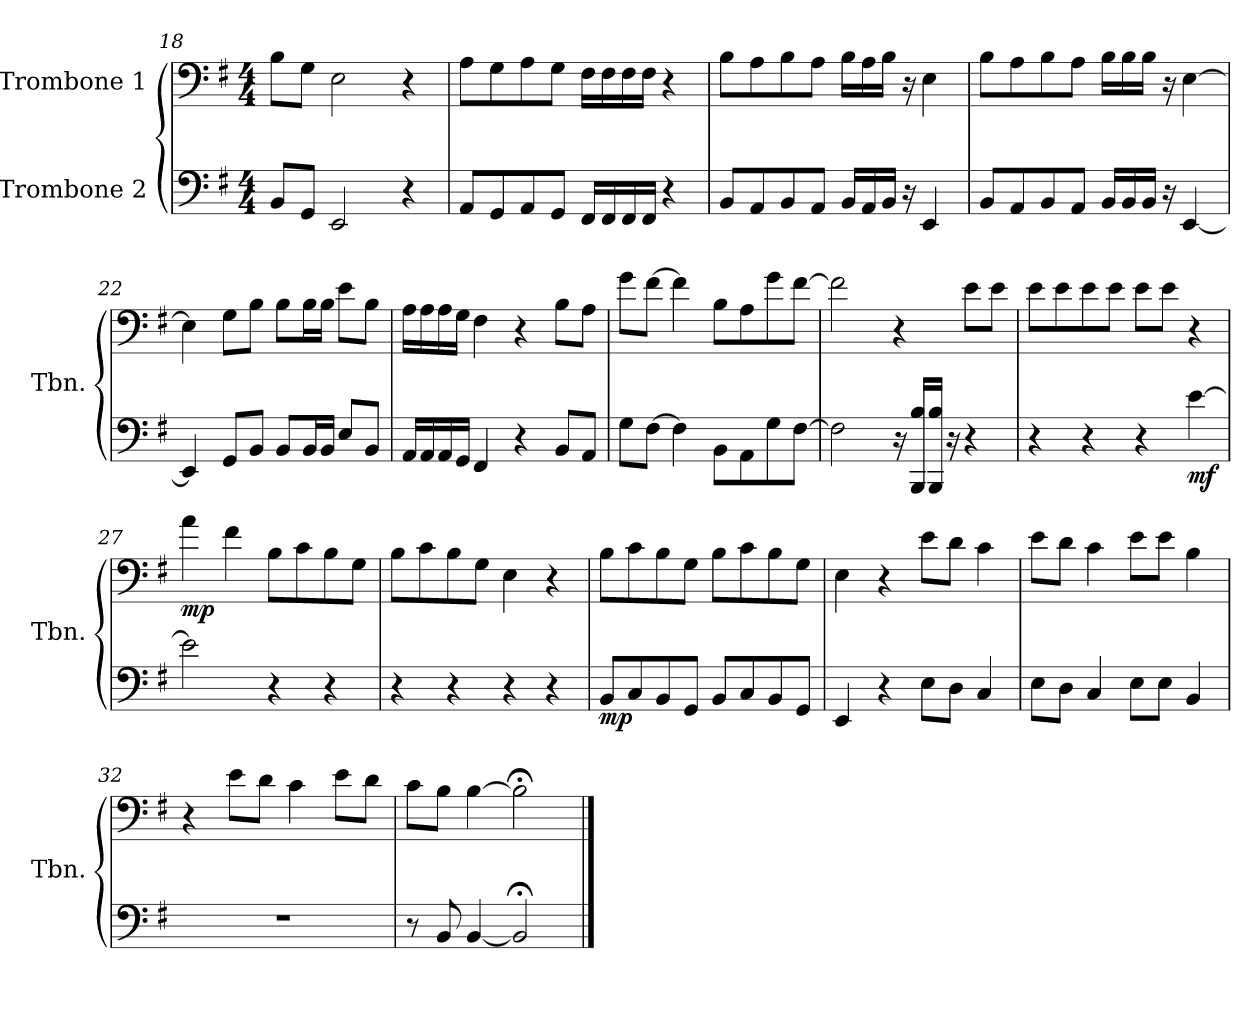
**kern	**dynam	**kern	**dynam
*part2	*part2	*part1	*part1
*staff2	*staff2	*staff1	*staff1
*I"Trombone 2	*	*I"Trombone 1	*
*I'Tbn.	*	*I'Tbn.	*
!!LO:LB:g=z
*clefF4	*	*clefF4	*
*k[f#]	*	*k[f#]	*
*M4/4	*	*M4/4	*
=18	=18	=18	=18
8BB/L	.	8B\L	.
8GG/J	.	8G\J	.
2EE/	.	2E\	.
4r	.	4r	.
=19	=19	=19	=19
8AA/L	.	8A\L	.
8GG/	.	8G\	.
8AA/	.	8A\	.
8GG/J	.	8G\J	.
16FF#/LL	.	16F#\LL	.
16FF#/	.	16F#\	.
16FF#/	.	16F#\	.
16FF#/JJ	.	16F#\JJ	.
4r	.	4r	.
=20	=20	=20	=20
8BB/L	.	8B\L	.
8AA/	.	8A\	.
8BB/	.	8B\	.
8AA/J	.	8A\J	.
16BB/LL	.	16B\LL	.
16AA/	.	16A\	.
16BB/JJ	.	16B\JJ	.
16r	.	16r	.
4EE/	.	4E\	.
=21	=21	=21	=21
8BB/L	.	8B\L	.
8AA/	.	8A\	.
8BB/	.	8B\	.
8AA/J	.	8A\J	.
16BB/LL	.	16B\LL	.
16BB/	.	16B\	.
16BB/JJ	.	16B\JJ	.
16r	.	16r	.
[4EE/	.	[4E\	.
=22	=22	=22	=22
4EE/]	.	4E\]	.
8GG/L	.	8G\L	.
8BB/J	.	8B\J	.
8BB/L	.	8B\L	.
16BB/L	.	16B\L	.
16BB/JJ	.	16B\JJ	.
8E/L	.	8e\L	.
8BB/J	.	8B\J	.
!!LO:PB:g=z
=23	=23	=23	=23
16AA/LL	.	16A\LL	.
16AA/	.	16A\	.
16AA/	.	16A\	.
16GG/JJ	.	16G\JJ	.
4FF#/	.	4F#\	.
4r	.	4r	.
8BB/L	.	8B\L	.
8AA/J	.	8A\J	.
=24	=24	=24	=24
8G\L	.	8g\L	.
[8F#\J	.	[8f#\J	.
4F#\]	.	4f#\]	.
8BB\L	.	8B\L	.
8AA\	.	8A\	.
8G\	.	8g\	.
[8F#\J	.	[8f#\J	.
=25	=25	=25	=25
2F#\]	.	2f#\]	.
16r	.	4r	.
16BBB/ 16B/LL	.	.	.
16BBB/ 16B/JJ	.	.	.
16r	.	.	.
4r	.	8e\L	.
.	.	8e\J	.
=26	=26	=26	=26
4r	.	8e\L	.
.	.	8e\	.
4r	.	8e\	.
.	.	8e\J	.
4r	.	8e\L	.
.	.	8e\J	.
!	!LO:DY:b	!	!
[4e\	mf	4r	.
=27	=27	=27	=27
!	!	!	!LO:DY:b
2e\]	.	4a\	mp
.	.	4f#\	.
4r	.	8B\L	.
.	.	8c\	.
4r	.	8B\	.
.	.	8G\J	.
!!LO:LB:g=z
=28	=28	=28	=28
4r	.	8B\L	.
.	.	8c\	.
4r	.	8B\	.
.	.	8G\J	.
4r	.	4E\	.
4r	.	4r	.
=29	=29	=29	=29
!	!LO:DY:b	!	!
8BB/L	mp	8B\L	.
8C/	.	8c\	.
8BB/	.	8B\	.
8GG/J	.	8G\J	.
8BB/L	.	8B\L	.
8C/	.	8c\	.
8BB/	.	8B\	.
8GG/J	.	8G\J	.
=30	=30	=30	=30
4EE/	.	4E\	.
4r	.	4r	.
8E\L	.	8e\L	.
8D\J	.	8d\J	.
4C/	.	4c\	.
=31	=31	=31	=31
8E\L	.	8e\L	.
8D\J	.	8d\J	.
4C/	.	4c\	.
8E\L	.	8e\L	.
8E\J	.	8e\J	.
4BB/	.	4B\	.
=32	=32	=32	=32
1r	.	4r	.
.	.	8e\L	.
.	.	8d\J	.
.	.	4c\	.
.	.	8e\L	.
.	.	8d\J	.
!!LO:LB:g=z
=33	=33	=33	=33
8r	.	8c\L	.
8BB/	.	8B\J	.
[4BB/	.	[4B\	.
2BB;</]	.	2B;<\]	.
==	==	==	==
*-	*-	*-	*-
